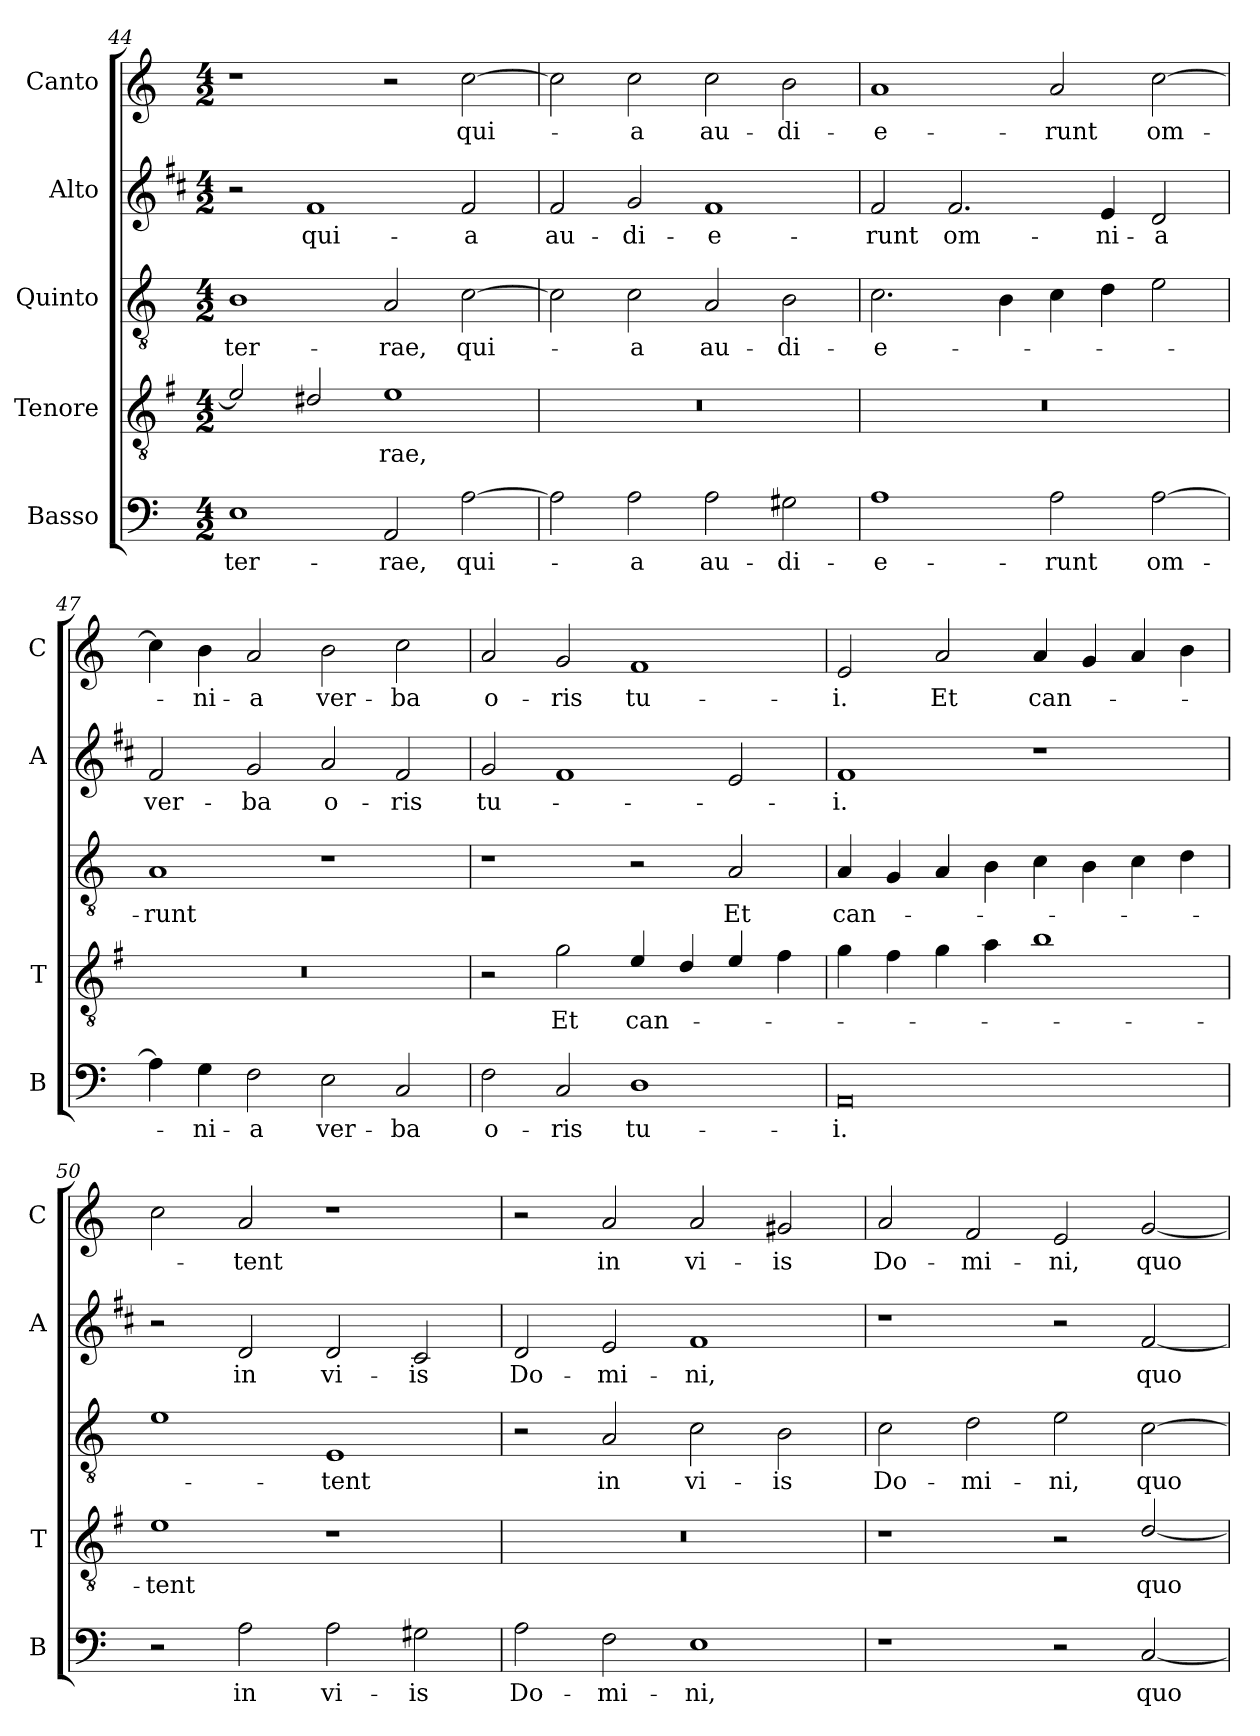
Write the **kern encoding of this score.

**kern	**text	**kern	**text	**kern	**text	**kern	**text	**kern	**text
*part5	*part5	*part4	*part4	*part3	*part3	*part2	*part2	*part1	*part1
*staff5	*staff5	*staff4	*staff4	*staff3	*staff3	*staff2	*staff2	*staff1	*staff1
*I"Basso	*	*I"Tenore	*	*I"Quinto	*	*I"Alto	*	*I"Canto	*
*I'B	*	*I'T	*	*	*	*I'A	*	*I'C	*
*clefF4	*	*clefGv2	*	*clefGv2	*	*clefG2	*	*clefG2	*
*	*	*ITrd4c7	*	*	*	*ITrd1c2	*	*	*
*k[]	*	*k[]	*	*k[]	*	*k[]	*	*k[]	*
*C:	*	*C:	*	*C:	*	*C:	*	*C:	*
*M4/2	*	*M4/2	*	*M4/2	*	*M4/2	*	*M4/2	*
=44	=44	=44	=44	=44	=44	=44	=44	=44	=44
!	!LO:LY:b	!	!	!	!LO:LY:b	!	!	!	!
1E	ter-	2A/]	.	1B	ter-	2r	.	1r	.
!	!	!	!	!	!	!	!LO:LY:b	!	!
.	.	2G#X/	.	.	.	1e	qui-	.	.
!	!LO:LY:b	!	!LO:LY:b	!	!LO:LY:b	!	!	!	!
2AA/	-rae,	1A	-rae,	2A/	-rae,	.	.	2r	.
!	!LO:LY:b	!	!	!	!LO:LY:b	!	!LO:LY:b	!	!LO:LY:b
[2A\	qui-	.	.	[2c\	qui-	2e/	-a	[2cc\	qui-
=45	=45	=45	=45	=45	=45	=45	=45	=45	=45
!	!	!	!	!	!	!	!LO:LY:b	!	!
2A\]	.	0r	.	2c\]	.	2e/	au-	2cc\]	.
!	!LO:LY:b	!	!	!	!LO:LY:b	!	!LO:LY:b	!	!LO:LY:b
2A\	-a	.	.	2c\	-a	2f/	-di-	2cc\	-a
!	!LO:LY:b	!	!	!	!LO:LY:b	!	!LO:LY:b	!	!LO:LY:b
2A\	au-	.	.	2A/	au-	1e	-e-	2cc\	au-
!	!LO:LY:b	!	!	!	!LO:LY:b	!	!	!	!LO:LY:b
2G#X\	-di-	.	.	2B\	-di-	.	.	2b\	-di-
=46	=46	=46	=46	=46	=46	=46	=46	=46	=46
!	!LO:LY:b	!	!	!	!LO:LY:b	!	!LO:LY:b	!	!LO:LY:b
1A	-e-	0r	.	2.c\	-e-	2e/	-runt	1a	-e-
!	!	!	!	!	!	!	!LO:LY:b	!	!
.	.	.	.	.	.	2.e/	om-	.	.
.	.	.	.	4B\	.	.	.	.	.
!	!LO:LY:b	!	!	!	!	!	!	!	!LO:LY:b
2A\	-runt	.	.	4c\	.	.	.	2a/	-runt
!	!	!	!	!	!	!	!LO:LY:b	!	!
.	.	.	.	4d\	.	4d/	-ni-	.	.
!	!LO:LY:b	!	!	!	!	!	!LO:LY:b	!	!LO:LY:b
[2A\	om-	.	.	2e\	.	2c/	-a	[2cc\	om-
!!LO:PB:g=z
=47	=47	=47	=47	=47	=47	=47	=47	=47	=47
!	!	!	!	!	!LO:LY:b	!	!LO:LY:b	!	!
4A\]	.	0r	.	1A	-runt	2e/	ver-	4cc\]	.
!	!LO:LY:b	!	!	!	!	!	!	!	!LO:LY:b
4G\	-ni-	.	.	.	.	.	.	4b\	-ni-
!	!LO:LY:b	!	!	!	!	!	!LO:LY:b	!	!LO:LY:b
2F\	-a	.	.	.	.	2f/	-ba	2a/	-a
!	!LO:LY:b	!	!	!	!	!	!LO:LY:b	!	!LO:LY:b
2E\	ver-	.	.	1r	.	2g/	o-	2b\	ver-
!	!LO:LY:b	!	!	!	!	!	!LO:LY:b	!	!LO:LY:b
2C/	-ba	.	.	.	.	2e/	-ris	2cc\	-ba
=48	=48	=48	=48	=48	=48	=48	=48	=48	=48
!	!LO:LY:b	!	!	!	!	!	!LO:LY:b	!	!LO:LY:b
2F\	o-	2r	.	1r	.	2f/	tu-	2a/	o-
!	!LO:LY:b	!	!LO:LY:b	!	!	!	!	!	!LO:LY:b
2C/	-ris	2c\	Et	.	.	1e	.	2g/	-ris
!	!LO:LY:b	!	!LO:LY:b	!	!	!	!	!	!LO:LY:b
1D	tu-	4A/	can-	2r	.	.	.	1f	tu-
.	.	4G/	.	.	.	.	.	.	.
!	!	!	!	!	!LO:LY:b	!	!	!	!
.	.	4A/	.	2A/	Et	2d/	.	.	.
.	.	4B\	.	.	.	.	.	.	.
=49	=49	=49	=49	=49	=49	=49	=49	=49	=49
!	!LO:LY:b	!	!	!	!LO:LY:b	!	!LO:LY:b	!	!LO:LY:b
0AA	-i.	4c\	.	4A/	can-	1e	-i.	2e/	-i.
.	.	4B\	.	4G/	.	.	.	.	.
!	!	!	!	!	!	!	!	!	!LO:LY:b
.	.	4c\	.	4A/	.	.	.	2a/	Et
.	.	4d\	.	4B\	.	.	.	.	.
!	!	!	!	!	!	!	!	!	!LO:LY:b
.	.	1e	.	4c\	.	1r	.	4a/	can-
.	.	.	.	4B\	.	.	.	4g/	.
.	.	.	.	4c\	.	.	.	4a/	.
.	.	.	.	4d\	.	.	.	4b\	.
=50	=50	=50	=50	=50	=50	=50	=50	=50	=50
!	!	!	!LO:LY:b	!	!	!	!	!	!
2r	.	1A	-tent	1e	.	2r	.	2cc\	.
!	!LO:LY:b	!	!	!	!	!	!LO:LY:b	!	!LO:LY:b
2A\	in	.	.	.	.	2c/	in	2a/	-tent
!	!LO:LY:b	!	!	!	!LO:LY:b	!	!LO:LY:b	!	!
2A\	vi-	1r	.	1E	-tent	2c/	vi-	1r	.
!	!LO:LY:b	!	!	!	!	!	!LO:LY:b	!	!
2G#X\	-is	.	.	.	.	2B/	-is	.	.
=51	=51	=51	=51	=51	=51	=51	=51	=51	=51
!	!LO:LY:b	!	!	!	!	!	!LO:LY:b	!	!
2A\	Do-	0r	.	2r	.	2c/	Do-	2r	.
!	!LO:LY:b	!	!	!	!LO:LY:b	!	!LO:LY:b	!	!LO:LY:b
2F\	-mi-	.	.	2A/	in	2d/	-mi-	2a/	in
!	!LO:LY:b	!	!	!	!LO:LY:b	!	!LO:LY:b	!	!LO:LY:b
1E	-ni,	.	.	2c\	vi-	1e	-ni,	2a/	vi-
!	!	!	!	!	!LO:LY:b	!	!	!	!LO:LY:b
.	.	.	.	2B\	-is	.	.	2g#X/	-is
!!LO:LB:g=z
=52	=52	=52	=52	=52	=52	=52	=52	=52	=52
!	!	!	!	!	!LO:LY:b	!	!	!	!LO:LY:b
1r	.	1r	.	2c\	Do-	1r	.	2a/	Do-
!	!	!	!	!	!LO:LY:b	!	!	!	!LO:LY:b
.	.	.	.	2d\	-mi-	.	.	2f/	-mi-
!	!	!	!	!	!LO:LY:b	!	!	!	!LO:LY:b
2r	.	2r	.	2e\	-ni,	2r	.	2e/	-ni,
!	!LO:LY:b	!	!LO:LY:b	!	!LO:LY:b	!	!LO:LY:b	!	!LO:LY:b
[2C/	quo-	[2G/	quo-	[2c\	quo-	[2e/	quo-	[2g/	quo-
=	=	=	=	=	=	=	=	=	=
*-	*-	*-	*-	*-	*-	*-	*-	*-	*-
